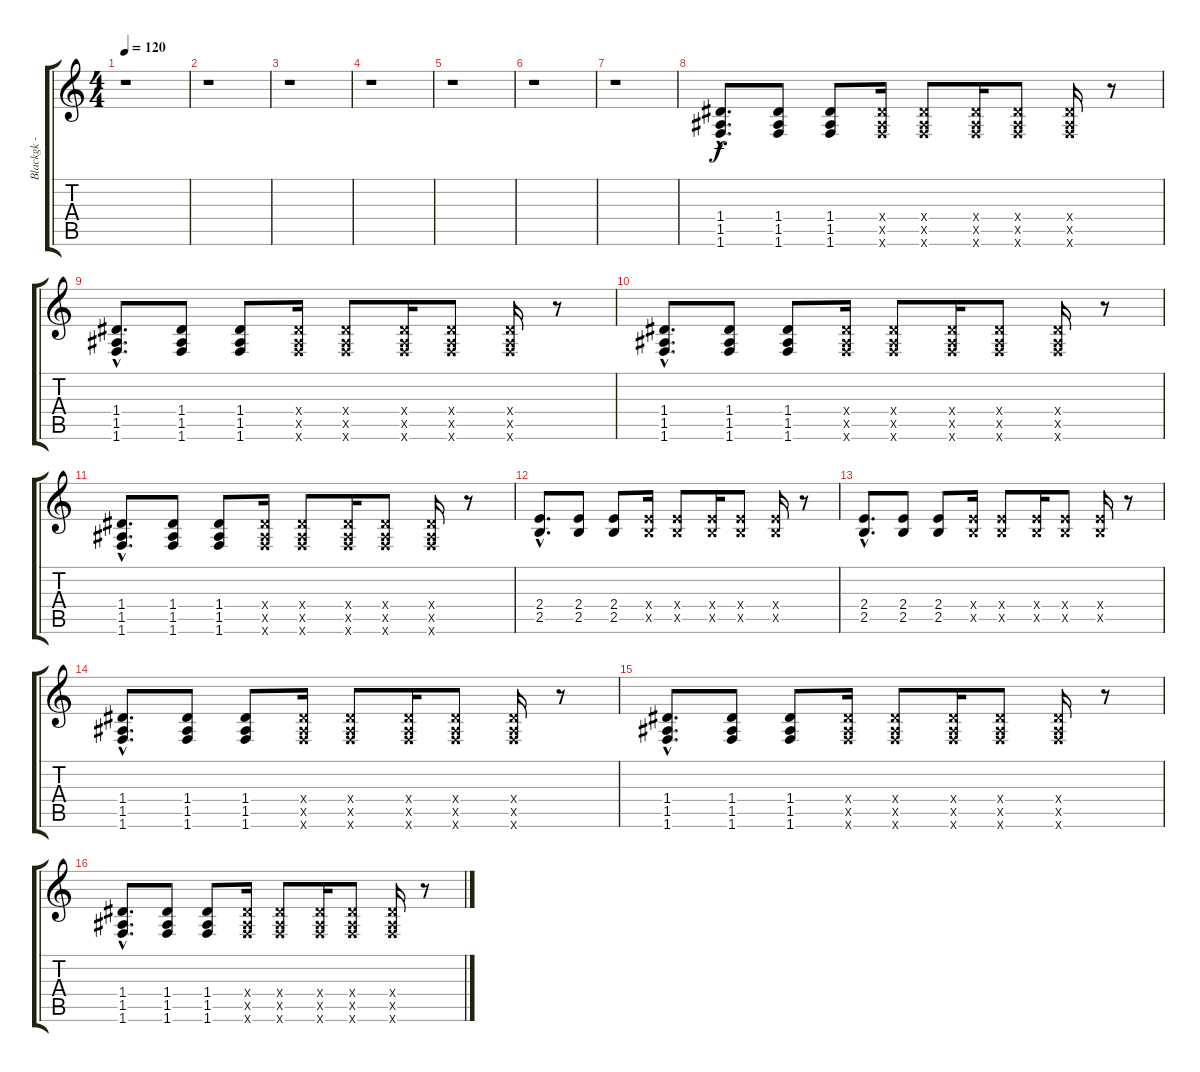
\track ("Blackgk - Guitar" "Blackgk - ") {instrument overdrivenguitar}
\staff {score tabs}
\tuning (E4 B3 G3 D3 A2 E2) {hide}
\ts (4 4)
\tempo 120
\clef g2
\ks c
r.1{dy f instrument overdrivenguitar} |
r.1 |
r.1 |
r.1 |
r.1 |
r.1 |
r.1 |
(1.4{hac} 1.5{hac} 1.6{hac}).8{d} (1.4 1.5 1.6).8 (1.4 1.5 1.6).8 (1.4{x} 1.5{x} 1.6{x}).16 (1.4{x} 1.5{x} 1.6{x}).8 (1.4{x} 1.5{x} 1.6{x}).16 (1.4{x} 1.5{x} 1.6{x}).8 (1.4{x} 1.5{x} 1.6{x}).16 r.8 |
(1.4{hac} 1.5{hac} 1.6{hac}).8{d} (1.4 1.5 1.6).8 (1.4 1.5 1.6).8 (1.4{x} 1.5{x} 1.6{x}).16 (1.4{x} 1.5{x} 1.6{x}).8 (1.4{x} 1.5{x} 1.6{x}).16 (1.4{x} 1.5{x} 1.6{x}).8 (1.4{x} 1.5{x} 1.6{x}).16 r.8 |
(1.4{hac} 1.5{hac} 1.6{hac}).8{d} (1.4 1.5 1.6).8 (1.4 1.5 1.6).8 (1.4{x} 1.5{x} 1.6{x}).16 (1.4{x} 1.5{x} 1.6{x}).8 (1.4{x} 1.5{x} 1.6{x}).16 (1.4{x} 1.5{x} 1.6{x}).8 (1.4{x} 1.5{x} 1.6{x}).16 r.8 |
(1.4{hac} 1.5{hac} 1.6{hac}).8{d} (1.4 1.5 1.6).8 (1.4 1.5 1.6).8 (1.4{x} 1.5{x} 1.6{x}).16 (1.4{x} 1.5{x} 1.6{x}).8 (1.4{x} 1.5{x} 1.6{x}).16 (1.4{x} 1.5{x} 1.6{x}).8 (1.4{x} 1.5{x} 1.6{x}).16 r.8 |
(2.4{hac} 2.5{hac}).8{d} (2.4 2.5).8 (2.4 2.5).8 (2.4{x} 2.5{x}).16 (2.4{x} 2.5{x}).8 (2.4{x} 2.5{x}).16 (2.4{x} 2.5{x}).8 (2.4{x} 2.5{x}).16 r.8 |
(2.4{hac} 2.5{hac}).8{d} (2.4 2.5).8 (2.4 2.5).8 (2.4{x} 2.5{x}).16 (2.4{x} 2.5{x}).8 (2.4{x} 2.5{x}).16 (2.4{x} 2.5{x}).8 (2.4{x} 2.5{x}).16 r.8 |
(1.4{hac} 1.5{hac} 1.6{hac}).8{d} (1.4 1.5 1.6).8 (1.4 1.5 1.6).8 (1.4{x} 1.5{x} 1.6{x}).16 (1.4{x} 1.5{x} 1.6{x}).8 (1.4{x} 1.5{x} 1.6{x}).16 (1.4{x} 1.5{x} 1.6{x}).8 (1.4{x} 1.5{x} 1.6{x}).16 r.8 |
(1.4{hac} 1.5{hac} 1.6{hac}).8{d} (1.4 1.5 1.6).8 (1.4 1.5 1.6).8 (1.4{x} 1.5{x} 1.6{x}).16 (1.4{x} 1.5{x} 1.6{x}).8 (1.4{x} 1.5{x} 1.6{x}).16 (1.4{x} 1.5{x} 1.6{x}).8 (1.4{x} 1.5{x} 1.6{x}).16 r.8 |
(1.4{hac} 1.5{hac} 1.6{hac}).8{d} (1.4 1.5 1.6).8 (1.4 1.5 1.6).8 (1.4{x} 1.5{x} 1.6{x}).16 (1.4{x} 1.5{x} 1.6{x}).8 (1.4{x} 1.5{x} 1.6{x}).16 (1.4{x} 1.5{x} 1.6{x}).8 (1.4{x} 1.5{x} 1.6{x}).16 r.8
